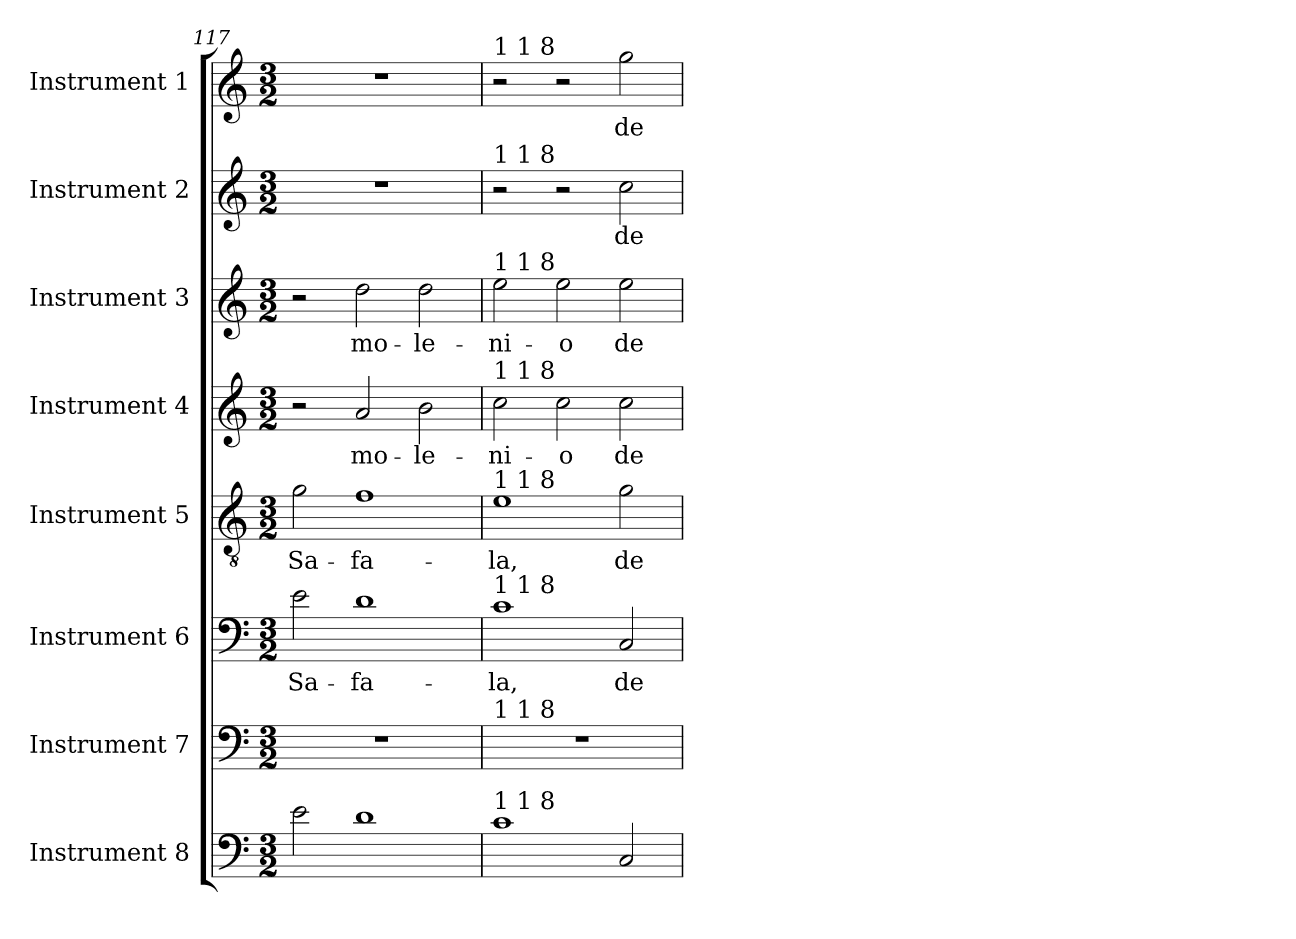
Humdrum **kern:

**kern	**kern	**kern	**text	**kern	**text	**kern	**text	**kern	**text	**kern	**text	**kern	**text
*part8	*part7	*part6	*part6	*part5	*part5	*part4	*part4	*part3	*part3	*part2	*part2	*part1	*part1
*staff8	*staff7	*staff6	*staff6	*staff5	*staff5	*staff4	*staff4	*staff3	*staff3	*staff2	*staff2	*staff1	*staff1
*I"Instrument 8	*I"Instrument 7	*I"Instrument 6	*	*I"Instrument 5	*	*I"Instrument 4	*	*I"Instrument 3	*	*I"Instrument 2	*	*I"Instrument 1	*
*clefF4	*clefF4	*clefF4	*	*clefGv2	*	*clefG2	*	*clefG2	*	*clefG2	*	*clefG2	*
*k[]	*k[]	*k[]	*	*k[]	*	*k[]	*	*k[]	*	*k[]	*	*k[]	*
*C:	*C:	*C:	*	*C:	*	*C:	*	*C:	*	*C:	*	*C:	*
*M3/2	*M3/2	*M3/2	*	*M3/2	*	*M3/2	*	*M3/2	*	*M3/2	*	*M3/2	*
=117	=117	=117	=117	=117	=117	=117	=117	=117	=117	=117	=117	=117	=117
!	!	!	!LO:LY:b:rj	!	!LO:LY:b:rj	!	!	!	!	!	!	!	!
2e\	1.r	2e\	Sa-	2g\	Sa-	2r	.	2r	.	1.r	.	1.r	.
!	!	!	!LO:LY:b:rj	!	!LO:LY:b:rj	!	!LO:LY:b:rj	!	!LO:LY:b:rj	!	!	!	!
1d	.	1d	-fa-	1f	-fa-	2a/	mo-	2dd\	mo-	.	.	.	.
!	!	!	!	!	!	!	!LO:LY:b:rj	!	!LO:LY:b:rj	!	!	!	!
.	.	.	.	.	.	2b\	-le-	2dd\	-le-	.	.	.	.
!!LO:PB:g=z
=118	=118	=118	=118	=118	=118	=118	=118	=118	=118	=118	=118	=118	=118
!	!	!	!	!	!	!	!	!	!	!	!	!LO:TX:a:t=1 1 8	!
!	!	!	!	!	!	!	!	!	!	!LO:TX:a:t=1 1 8	!	!	!
!	!	!	!	!	!	!	!	!LO:TX:a:t=1 1 8	!	!	!	!	!
!	!	!	!	!	!	!LO:TX:a:t=1 1 8	!	!	!	!	!	!	!
!	!	!	!	!LO:TX:a:t=1 1 8	!	!	!	!	!	!	!	!	!
!	!	!LO:TX:a:t=1 1 8	!	!	!	!	!	!	!	!	!	!	!
!	!LO:TX:a:t=1 1 8	!	!	!	!	!	!	!	!	!	!	!	!
!LO:TX:a:t=1 1 8	!	!	!	!	!	!	!	!	!	!	!	!	!
!	!	!	!LO:LY:b:rj	!	!LO:LY:b:rj	!	!LO:LY:b:rj	!	!LO:LY:b:rj	!	!	!	!
1c	1.r	1c	-la,	1e	-la,	2cc\	-ni-	2ee\	-ni-	2r	.	2r	.
!	!	!	!	!	!	!	!LO:LY:b:rj	!	!LO:LY:b:rj	!	!	!	!
.	.	.	.	.	.	2cc\	-o	2ee\	-o	2r	.	2r	.
!	!	!	!LO:LY:b:rj	!	!LO:LY:b:rj	!	!LO:LY:b:rj	!	!LO:LY:b:rj	!	!LO:LY:b:rj	!	!LO:LY:b:cj
2C/	.	2C/	de	2g\	de	2cc\	de	2ee\	de	2cc\	de	2gg\	de
=	=	=	=	=	=	=	=	=	=	=	=	=	=
*-	*-	*-	*-	*-	*-	*-	*-	*-	*-	*-	*-	*-	*-
